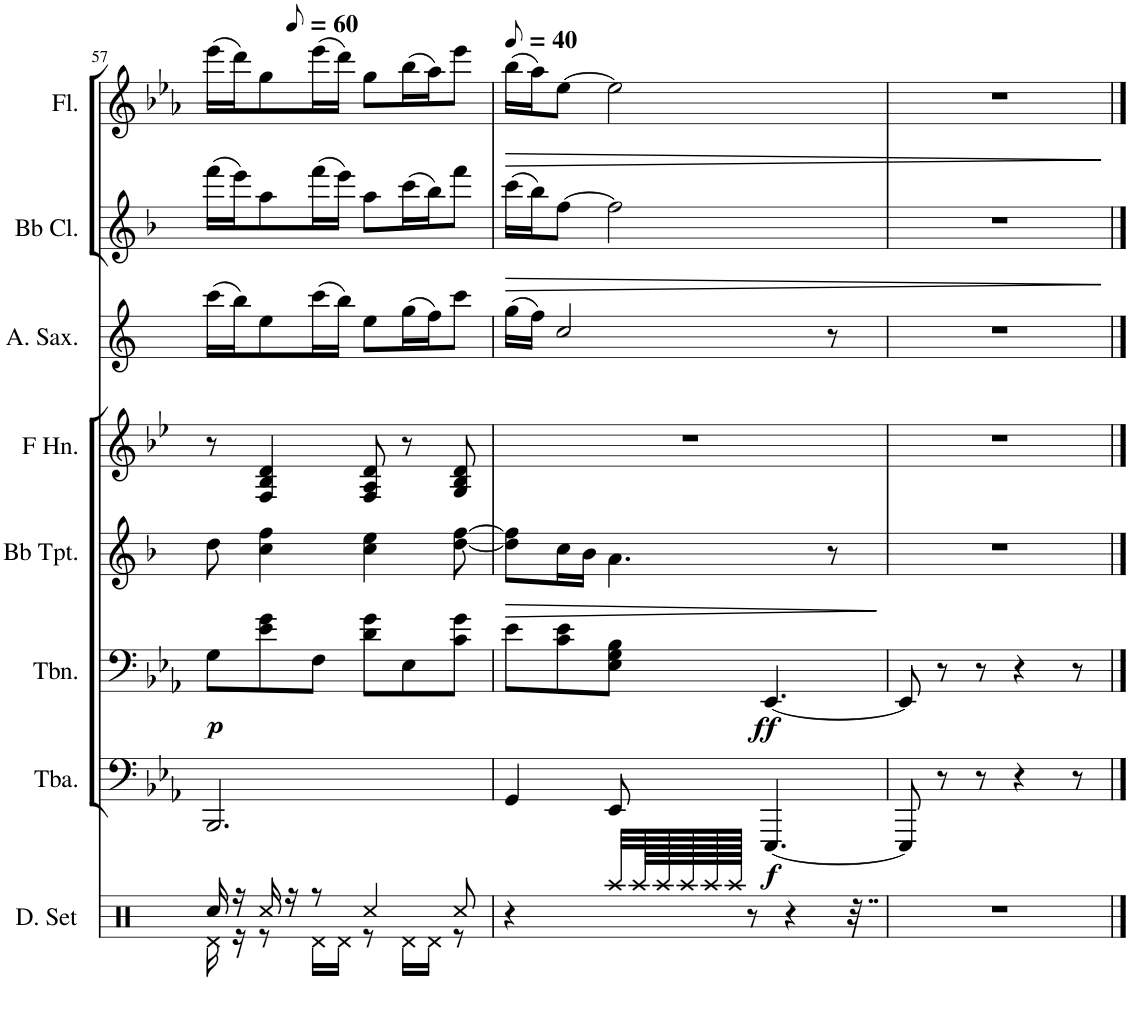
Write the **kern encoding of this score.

**kern	**kern	**dynam	**kern	**dynam	**kern	**dynam	**kern	**kern	**kern	**dynam	**kern	**dynam
*part8	*part7	*part7	*part6	*part6	*part5	*part5	*part4	*part3	*part2	*part2	*part1	*part1
*staff8	*staff7	*staff7	*staff6	*staff6	*staff5	*staff5	*staff4	*staff3	*staff2	*staff2	*staff1	*staff1
*I"Drumset	*I"Tuba	*	*I"Trombone	*	*I"Bb Trumpet	*	*I"Horn in F	*I"Alto Saxophone	*I"Bb Clarinet	*	*I"Flute	*
*I'D. Set	*I'Tba.	*	*I'Tbn.	*	*I'Bb Tpt.	*	*	*I'A. Sax.	*I'Bb Cl.	*	*I'Fl.	*
!!LO:PB:g=z
*clefX	*clefF4	*	*clefF4	*	*clefG2	*	*clefG2	*clefG2	*clefG2	*	*clefG2	*
*	*	*	*	*	*Trd1c2	*	*Trd4c7	*Trd5c9	*Trd1c2	*	*	*
*k[]	*k[b-e-a-]	*	*k[b-e-a-]	*	*k[b-]	*	*k[b-e-]	*k[]	*k[b-]	*	*k[b-e-a-]	*
*M6/8	*M6/8	*	*M6/8	*	*M6/8	*	*M6/8	*M6/8	*M6/8	*	*M6/8	*
=57	=57	=57	=57	=57	=57	=57	=57	=57	=57	=57	=57	=57
*^	*	*	*	*	*	*	*	*	*	*	*	*
!	!	!	!	!	!LO:DY:b	!	!	!	!	!	!	!	!
*	*	*	*	*	*	*	*	*	*	*	*	*^	*
16Rcc/	16Rd\	2.BBB-/	.	8G\L	p	8dd\	.	8r	(16ccc\LL	(16fff\LL	.	(16eee-\LL	8.ryy	.
16r	16r	.	.	.	.	.	.	.	16bb\J)	16eee\J)	.	16ddd\J)	.	.
16Rcc/	8r	.	.	8e-\ 8g\	.	4cc\ 4ff\	.	4F/ 4B-/ 4d/	8ee\	8aa\	.	8gg\	.	.
*	*	*	*	*	*	*	*	*	*	*	*	*MM30	*	*
16r	.	.	.	.	.	.	.	.	.	.	.	.	2ryy	.
8r	16Rd\LL	.	.	8F\J	.	.	.	.	(16ccc\L	(16fff\L	.	(16eee-\L	.	.
.	16Rd\JJ	.	.	.	.	.	.	.	16bb\JJ)	16eee\JJ)	.	16ddd\JJ)	.	.
4Rcc/	8r	.	.	8d\ 8g\L	.	4cc\ 4ee\	.	8F/ 8A/ 8d/	8ee\L	8aa\L	.	8gg\L	.	.
.	16Rd\LL	.	.	8E-\	.	.	.	8r	(16gg\L	(16ccc\L	.	(16bb-\L	.	.
.	16Rd\JJ	.	.	.	.	.	.	.	16ff\J)	16bb-\J)	.	16aa-\J)	.	.
8Rcc/	8r	.	.	8c\ 8g\J	.	[8dd\ [8ff\	.	8G/ 8B-/ 8d/	8ccc\J	8fff\J	.	8eee-\J	.	.
.	.	.	.	.	.	.	.	.	.	.	.	.	16ryy	.
*v	*v	*	*	*	*	*	*	*	*	*	*	*v	*v	*
=58	=58	=58	=58	=58	=58	=58	=58	=58	=58	=58	=58	=58
*	*	*	*	*	*	*	*	*	*	*	*MM20	*
*^	*	*	*	*	*	*	*	*	*	*	*^	*
!	!	!	!	!	!	!	!LO:HP:b	!	!	!	!LO:HP:b	!	!	!LO:HP:b
*v	*v	*	*	*	*	*	*	*	*	*	*	*v	*v	*
4r	4GG/	.	8e-\L	.	8dd\] 8ff\]L	>	2.r	(16gg\LL	(16ccc\LL	>	(16bb-\LL	>
.	.	.	.	.	.	.	.	16ff\JJ)	16bb-\J)	.	16aa-\J)	.
.	.	.	8c\ 8e-\	.	16cc\L	.	.	2cc/	[8ff\J	.	[8ee-\J	.
.	.	.	.	.	16b-\JJ	.	.	.	.	.	.	.
32Raa/LLL	8EE-/	.	8E-\ 8G\ 8B-\J	.	4.a\	.	.	.	2ff\]	.	2ee-\]	.
128Raa/LL	.	.	.	.	.	.	.	.	.	.	.	.
128Raa/	.	.	.	.	.	.	.	.	.	.	.	.
128Raa/	.	.	.	.	.	.	.	.	.	.	.	.
128Raa/	.	.	.	.	.	.	.	.	.	.	.	.
128Raa/JJJJJ	.	.	.	.	.	.	.	.	.	.	.	.
8r	.	.	.	.	.	.	.	.	.	.	.	.
!	!	!LO:DY:b	!	!LO:DY:b	!	!	!	!	!	!	!	!
.	[4.EEE-/	f	[4.EE-/	ff	.	.	.	.	.	.	.	.
4r	.	.	.	.	.	.	.	.	.	.	.	.
.	.	.	.	.	8r	.	.	8r	.	.	.	.
32..r	.	.	.	.	.	.	.	.	.	.	.	.
.	.	.	.	.	.	]	.	.	.	.	.	.
=59	=59	=59	=59	=59	=59	=59	=59	=59	=59	=59	=59	=59
2.r	8EEE-/]	.	8EE-/]	.	2.r	.	2.r	2.r	2.r	.	2.r	.
.	8r	.	8r	.	.	.	.	.	.	.	.	.
.	8r	.	8r	.	.	.	.	.	.	.	.	.
.	4r	.	4r	.	.	.	.	.	.	.	.	.
.	8r	.	8r	.	.	.	.	.	.	.	.	.
.	.	.	.	.	.	.	.	.	.	]	.	]
==	==	==	==	==	==	==	==	==	==	==	==	==
*-	*-	*-	*-	*-	*-	*-	*-	*-	*-	*-	*-	*-
